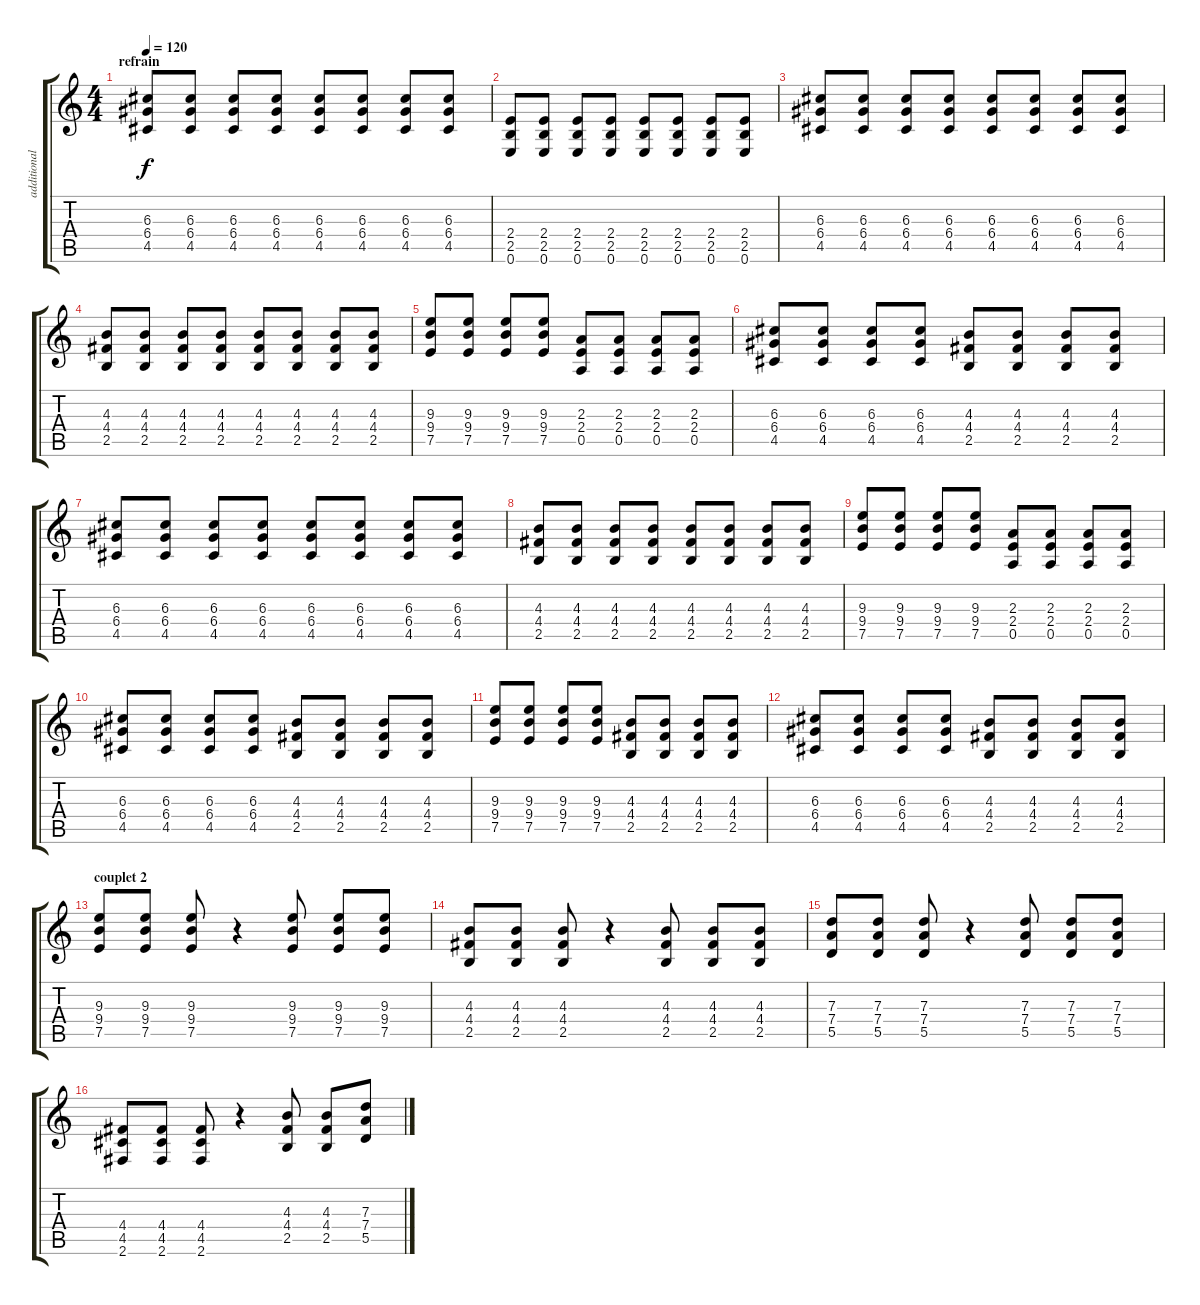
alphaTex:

\track ("additional guitar" "additional") {instrument distortionguitar}
\staff {score tabs}
\tuning (E4 B3 G3 D3 A2 E2) {hide}
\ts (4 4)
\section ("" "refrain")
\tempo 120
\clef g2
\ks c
(6.3 6.4 4.5).8{dy f instrument distortionguitar} (6.3 6.4 4.5).8 (6.3 6.4 4.5).8 (6.3 6.4 4.5).8 (6.3 6.4 4.5).8 (6.3 6.4 4.5).8 (6.3 6.4 4.5).8 (6.3 6.4 4.5).8 |
(2.4 2.5 0.6).8 (2.4 2.5 0.6).8 (2.4 2.5 0.6).8 (2.4 2.5 0.6).8 (2.4 2.5 0.6).8 (2.4 2.5 0.6).8 (2.4 2.5 0.6).8 (2.4 2.5 0.6).8 |
(6.3 6.4 4.5).8 (6.3 6.4 4.5).8 (6.3 6.4 4.5).8 (6.3 6.4 4.5).8 (6.3 6.4 4.5).8 (6.3 6.4 4.5).8 (6.3 6.4 4.5).8 (6.3 6.4 4.5).8 |
(4.3 4.4 2.5).8 (4.3 4.4 2.5).8 (4.3 4.4 2.5).8 (4.3 4.4 2.5).8 (4.3 4.4 2.5).8 (4.3 4.4 2.5).8 (4.3 4.4 2.5).8 (4.3 4.4 2.5).8 |
(9.3 9.4 7.5).8 (9.3 9.4 7.5).8 (9.3 9.4 7.5).8 (9.3 9.4 7.5).8 (2.3 2.4 0.5).8 (2.3 2.4 0.5).8 (2.3 2.4 0.5).8 (2.3 2.4 0.5).8 |
(6.3 6.4 4.5).8 (6.3 6.4 4.5).8 (6.3 6.4 4.5).8 (6.3 6.4 4.5).8 (4.3 4.4 2.5).8 (4.3 4.4 2.5).8 (4.3 4.4 2.5).8 (4.3 4.4 2.5).8 |
(6.3 6.4 4.5).8 (6.3 6.4 4.5).8 (6.3 6.4 4.5).8 (6.3 6.4 4.5).8 (6.3 6.4 4.5).8 (6.3 6.4 4.5).8 (6.3 6.4 4.5).8 (6.3 6.4 4.5).8 |
(4.3 4.4 2.5).8 (4.3 4.4 2.5).8 (4.3 4.4 2.5).8 (4.3 4.4 2.5).8 (4.3 4.4 2.5).8 (4.3 4.4 2.5).8 (4.3 4.4 2.5).8 (4.3 4.4 2.5).8 |
(9.3 9.4 7.5).8 (9.3 9.4 7.5).8 (9.3 9.4 7.5).8 (9.3 9.4 7.5).8 (2.3 2.4 0.5).8 (2.3 2.4 0.5).8 (2.3 2.4 0.5).8 (2.3 2.4 0.5).8 |
(6.3 6.4 4.5).8 (6.3 6.4 4.5).8 (6.3 6.4 4.5).8 (6.3 6.4 4.5).8 (4.3 4.4 2.5).8 (4.3 4.4 2.5).8 (4.3 4.4 2.5).8 (4.3 4.4 2.5).8 |
(9.3 9.4 7.5).8 (9.3 9.4 7.5).8 (9.3 9.4 7.5).8 (9.3 9.4 7.5).8 (4.3 4.4 2.5).8 (4.3 4.4 2.5).8 (4.3 4.4 2.5).8 (4.3 4.4 2.5).8 |
(6.3 6.4 4.5).8 (6.3 6.4 4.5).8 (6.3 6.4 4.5).8 (6.3 6.4 4.5).8 (4.3 4.4 2.5).8 (4.3 4.4 2.5).8 (4.3 4.4 2.5).8 (4.3 4.4 2.5).8 |
\section ("" "couplet 2")
(9.3 9.4 7.5).8 (9.3 9.4 7.5).8 (9.3 9.4 7.5).8 r.4 (9.3 9.4 7.5).8 (9.3 9.4 7.5).8 (9.3 9.4 7.5).8 |
(4.3 4.4 2.5).8 (4.3 4.4 2.5).8 (4.3 4.4 2.5).8 r.4 (4.3 4.4 2.5).8 (4.3 4.4 2.5).8 (4.3 4.4 2.5).8 |
(7.3 7.4 5.5).8 (7.3 7.4 5.5).8 (7.3 7.4 5.5).8 r.4 (7.3 7.4 5.5).8 (7.3 7.4 5.5).8 (7.3 7.4 5.5).8 |
(4.4 4.5 2.6).8 (4.4 4.5 2.6).8 (4.4 4.5 2.6).8 r.4 (4.3 4.4 2.5).8 (4.3 4.4 2.5).8 (7.3 7.4 5.5).8
